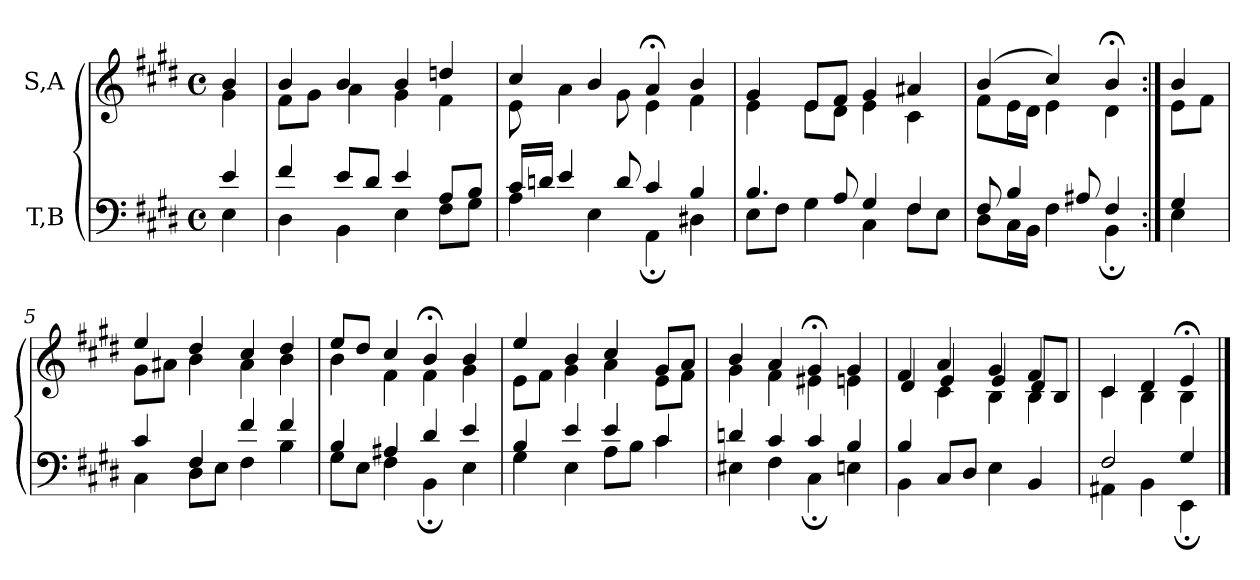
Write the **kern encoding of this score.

**kern	**kern
*part2	*part1
*staff2	*staff1
*I"T,B	*I"S,A
*clefF4	*clefG2
*k[f#c#g#d#]	*k[f#c#g#d#]
*M4/4	*M4/4
*met(c)	*met(c)
=	=
*^	*^
4e	4E	4b	4g#
=1	=1	=1	=1
4f#	4D#	4b	8f#L
.	.	.	8g#J
8eL	4BB	4b	4a
8d#J	.	.	.
4e	4E	4b	4g#
8AL	8F#L	4ddn	4f#
8BJ	8G#J	.	.
=2	=2	=2	=2
16c#LL	4A	4cc#	8e
16dnJJ	.	.	.
4e	.	.	4a
.	4E	4b	.
8d	.	.	8g#
4c#	4AA;	4a;<	4e
4B	4D#X	4b	4f#
=3	=3	=3	=3
4.B	8EL	4g#	4e
.	8F#J	.	.
.	4G#	8eL	8eL
8A	.	8f#J	8d#J
4G#	4C#	4g#	4e
4F#	8F#L	4a#X	4c#
.	8EJ	.	.
=4a	=4a	=4a	=4a
8F#	8D#L	(>4b	8f#L
4B	16C#L	.	16eL
.	16BBJJ	.	16d#JJ
.	4F#	4cc#)	4e
8A#X	.	.	.
4F#	4BB;	4b;<	4d#
=4b:|!	=4b:|!	=4b:|!	=4b:|!
4G#	4E	4b	8eL
.	.	.	8f#J
=5	=5	=5	=5
4c#	4C#	4ee	8g#L
.	.	.	8a#XJ
4F#	8D#L	4dd#	4b
.	8EJ	.	.
4f#	4F#	4cc#	4a#
4f#	4B	4dd#	4b
=6	=6	=6	=6
4B	8G#L	8eeL	4b
.	8EJ	8dd#J	.
4A#X	4F#	4cc#	4f#
4d#	4BB;	4b;<	4f#
4e	4E	4b	4g#
=7	=7	=7	=7
4B	4G#	4ee	8eL
.	.	.	8f#J
4e	4E	4b	4g#
4e	8AL	4cc#	4a
.	8BJ	.	.
4c#	4c#	8g#L	8eL
.	.	8aJ	8f#J
=8	=8	=8	=8
4dn	4E#X	4b	4g#
4c#	4F#	4a	4f#
4c#	4C#;	4g#;<	4e#X
4B	4En	4g#	4en
=9	=9	=9	=9
*	*	*	*^
4B	4BB	4f#	4ryy	4d#
2.ryy	8C#L	4a	4c#	4e
.	8D#J	.	.	.
.	4E	4g#	4B	4e
.	4BB	4f#	4B	8d#L
.	.	.	.	8BJ
*	*	*	*v	*v
=10	=10	=10	=10
2F#	4AA#X	4c#	4c#
.	4BB	4d#	4B
4G#	4EE;	4e;<	4B
*v	*v	*	*
*	*v	*v
==	==
*-	*-
